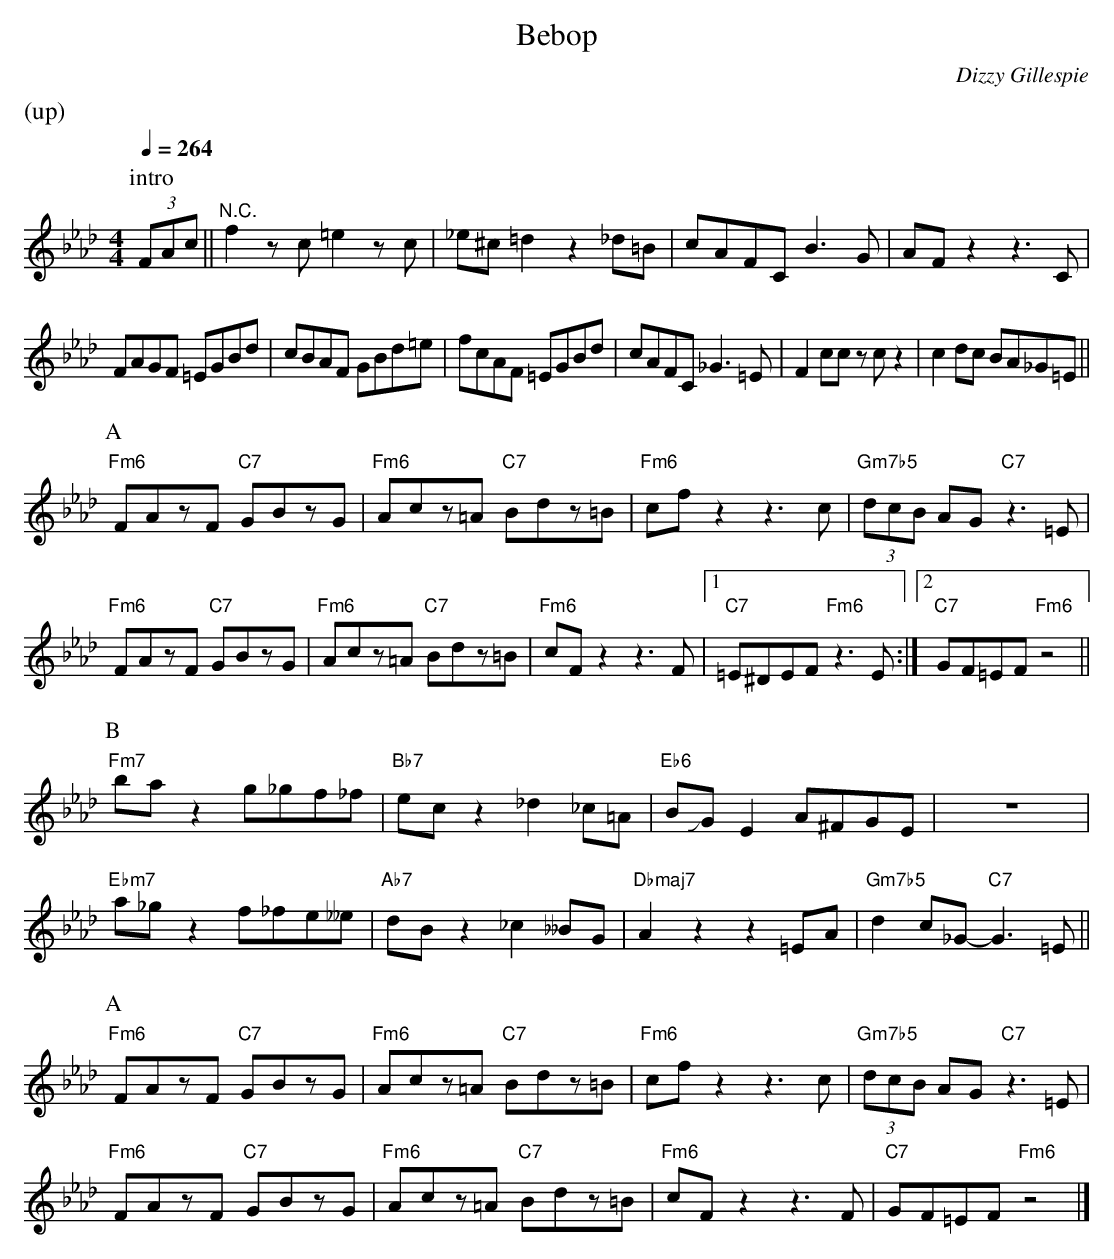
X:1
T: Bebop
M:4/4
L:1/8
C:Dizzy Gillespie
Q:1/4=264
K:Fm
%%text (up)
P: intro
(3FAc || "N.C."f2zc =e2zc | _e^c=d2 z2_d=B | cAFC B3G | AFz2 z3C|
FAGF =EGBd | cBAF GBd=e | fcAF =EGBd |cAFC _G3=E | F2cc zcz2 | c2dc BA_G=E ||
%%staves (chords melody)
P: A
V:chords
"Fm6"x4 "C7"x4 | "Fm6"x4 "C7"x4 | "Fm6"x4 x4 | "Gm7b5"x4 "C7"x4 |
"Fm6"x4 "C7"x4 | "Fm6"x4 "C7"x4 | "Fm6"x4 x4 | [1"C7"x4 "Fm6"x4 :| [2 "C7"x4 "Fm6"x4||
V:melody
FAzF GBzG | Acz=A Bdz=B | cfz2 z3c | (3dcB AG z3=E |
FAzF GBzG | Acz=A Bdz=B | cFz2 z3F |[1 =E^DEF z3E :| [2 GF=EF z4 ||
P: B
V:chords
"Fm7"x4 x4 | "Bb7"x4 x4 | "Eb6"x4 x4 | x4 x4 |
"Ebm7"x4 x4 | "Ab7"x4 x4 | "Dbmaj7"x4 x4 | "Gm7b5"x4 "C7"x4 ||
V:melody
baz2 g_gf_f | ecz2 _d2_c=A |BJGE2 A^FGE | z8|
a_gz2 f_fe__e | dBz2 _c2__BG | A2z2 z2=EA |d2c_G-G3=E||
P: A
V:chords
"Fm6"x4 "C7"x4 | "Fm6"x4 "C7"x4 | "Fm6"x4 x4 | "Gm7b5"x4 "C7"x4 |
"Fm6"x4 "C7"x4 | "Fm6"x4 "C7"x4 | "Fm6"x4 x4 | "C7"x4 "Fm6"x4 |]
V:melody
FAzF GBzG | Acz=A Bdz=B | cfz2 z3c | (3dcB AG z3=E |
FAzF GBzG | Acz=A Bdz=B | cFz2 z3F | GF=EF z4 |]
